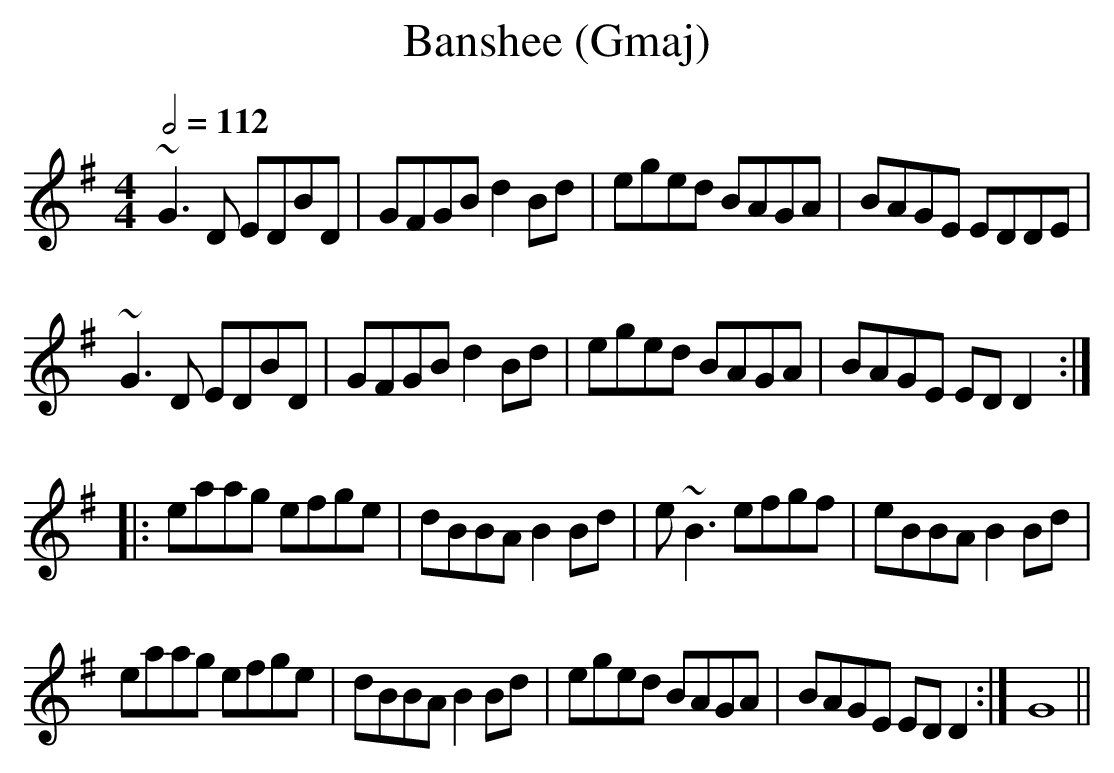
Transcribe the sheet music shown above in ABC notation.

X:1
T:Banshee (Gmaj)
Q:1/2=112
M:4/4
L:1/8
K:Gmaj
~G3D EDBD|GFGB d2 Bd|eged BAGA|BAGE EDDE|
~G3D EDBD|GFGB d2 Bd|eged BAGA|BAGE EDD2:|
|:eaag efge|dBBA B2Bd|e~B3 efgf|eBBA B2Bd|
eaag efge|dBBA B2Bd|eged BAGA|BAGE EDD2:|G8||
